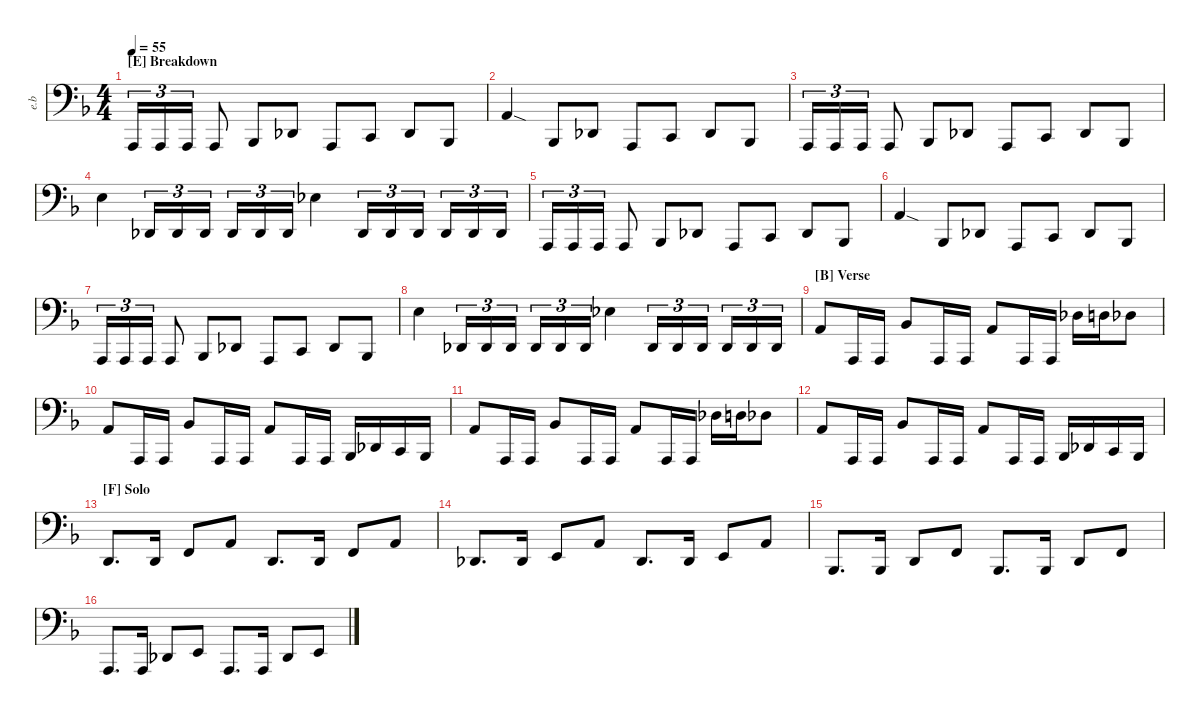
\defaultSystemsLayout 4
\hideDynamics
\bracketExtendMode nobrackets
\otherSystemsTrackNameOrientation horizontal
\track ("Electric Bass" "e.b") {instrument electricbassfinger}
\staff {score}
\tuning (G2 D2 A1 E1 A0)
\ts (4 4)
\section ("E" "Breakdown")
\tempo 55
\clef f4
\ks dminor
0.5.16{tu (3 2) dy fff} 0.5.16{tu (3 2)} 0.5.16{tu (3 2)} 0.5.8 1.5.8 4.5.8 0.5.8 3.5.8 4.5.8 1.5.8 |
12.5{sod}.4 1.5.8 4.5.8 0.5.8 3.5.8 4.5.8 1.5.8 |
0.5.16{tu (3 2)} 0.5.16{tu (3 2)} 0.5.16{tu (3 2)} 0.5.8 1.5.8 4.5.8 0.5.8 3.5.8 4.5.8 1.5.8 |
7.3.4 4.5.16{tu (3 2)} 4.5.16{tu (3 2)} 4.5.16{tu (3 2)} 4.5.16{tu (3 2)} 4.5.16{tu (3 2)} 4.5.16{tu (3 2)} 6.3.4 4.5.16{tu (3 2)} 4.5.16{tu (3 2)} 4.5.16{tu (3 2)} 4.5.16{tu (3 2)} 4.5.16{tu (3 2)} 4.5.16{tu (3 2)} |
0.5.16{tu (3 2)} 0.5.16{tu (3 2)} 0.5.16{tu (3 2)} 0.5.8 1.5.8 4.5.8 0.5.8 3.5.8 4.5.8 1.5.8 |
12.5{sod}.4 1.5.8 4.5.8 0.5.8 3.5.8 4.5.8 1.5.8 |
0.5.16{tu (3 2)} 0.5.16{tu (3 2)} 0.5.16{tu (3 2)} 0.5.8 1.5.8 4.5.8 0.5.8 3.5.8 4.5.8 1.5.8 |
7.3.4 4.5.16{tu (3 2)} 4.5.16{tu (3 2)} 4.5.16{tu (3 2)} 4.5.16{tu (3 2)} 4.5.16{tu (3 2)} 4.5.16{tu (3 2)} 6.3.4 4.5.16{tu (3 2)} 4.5.16{tu (3 2)} 4.5.16{tu (3 2)} 4.5.16{tu (3 2)} 4.5.16{tu (3 2)} 4.5.16{tu (3 2)} |
\section ("B" "Verse")
5.4.8 0.5.16 0.5.16 6.4.8 0.5.16 0.5.16 5.4.8 0.5.16 0.5.16 9.4.16 10.4.16 9.4.8 |
5.4.8 0.5.16 0.5.16 6.4.8 0.5.16 0.5.16 5.4.8 0.5.16 0.5.16 1.5.16 4.5.16 3.5.16 1.5.16 |
5.4.8 0.5.16 0.5.16 6.4.8 0.5.16 0.5.16 5.4.8 0.5.16 0.5.16 9.4.16 10.4.16 9.4.8 |
5.4.8 0.5.16 0.5.16 6.4.8 0.5.16 0.5.16 5.4.8 0.5.16 0.5.16 1.5.16 4.5.16 3.5.16 1.5.16 |
\section ("F" "Solo")
5.5.8{d} 5.5.16 8.5.8 5.4.8 5.5.8{d} 5.5.16 8.5.8 5.4.8 |
4.5.8{d} 4.5.16 7.5.8 5.4.8 4.5.8{d} 4.5.16 7.5.8 5.4.8 |
1.5.8{d} 1.5.16 5.5.8 1.4.8 1.5.8{d} 1.5.16 5.5.8 1.4.8 |
0.5.8{d} 0.5.16 4.5.8 0.4.8 0.5.8{d} 0.5.16 4.5.8 0.4.8
